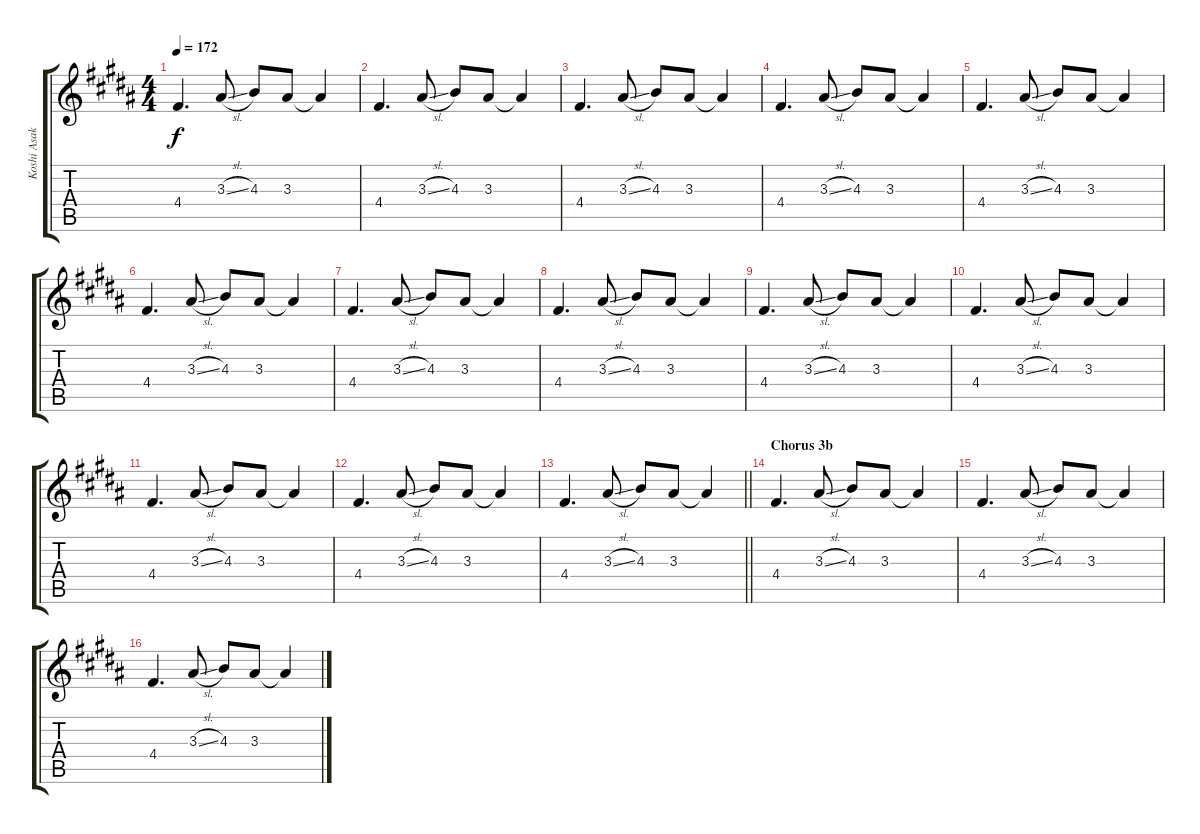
\track ("Koshi Asakawa - Guitar 2" "Koshi Asak") {instrument distortionguitar}
\staff {score tabs}
\tuning (E4 B3 G3 D3 A2 E2) {hide}
\ts (4 4)
\tempo 172
\clef g2
\ks b
4.4.4{d dy f} 3.3{sl}.8 4.3.8 3.3.8 3.3{t}.4 |
4.4.4{d} 3.3{sl}.8 4.3.8 3.3.8 3.3{t}.4 |
4.4.4{d} 3.3{sl}.8 4.3.8 3.3.8 3.3{t}.4 |
4.4.4{d} 3.3{sl}.8 4.3.8 3.3.8 3.3{t}.4 |
4.4.4{d} 3.3{sl}.8 4.3.8 3.3.8 3.3{t}.4 |
4.4.4{d} 3.3{sl}.8 4.3.8 3.3.8 3.3{t}.4 |
4.4.4{d} 3.3{sl}.8 4.3.8 3.3.8 3.3{t}.4 |
4.4.4{d} 3.3{sl}.8 4.3.8 3.3.8 3.3{t}.4 |
4.4.4{d} 3.3{sl}.8 4.3.8 3.3.8 3.3{t}.4 |
4.4.4{d} 3.3{sl}.8 4.3.8 3.3.8 3.3{t}.4 |
4.4.4{d} 3.3{sl}.8 4.3.8 3.3.8 3.3{t}.4 |
4.4.4{d} 3.3{sl}.8 4.3.8 3.3.8 3.3{t}.4 |
\barLineRight lightlight
4.4.4{d} 3.3{sl}.8 4.3.8 3.3.8 3.3{t}.4 |
\section ("" "Chorus 3b")
4.4.4{d} 3.3{sl}.8 4.3.8 3.3.8 3.3{t}.4 |
4.4.4{d} 3.3{sl}.8 4.3.8 3.3.8 3.3{t}.4 |
4.4.4{d} 3.3{sl}.8 4.3.8 3.3.8 3.3{t}.4
